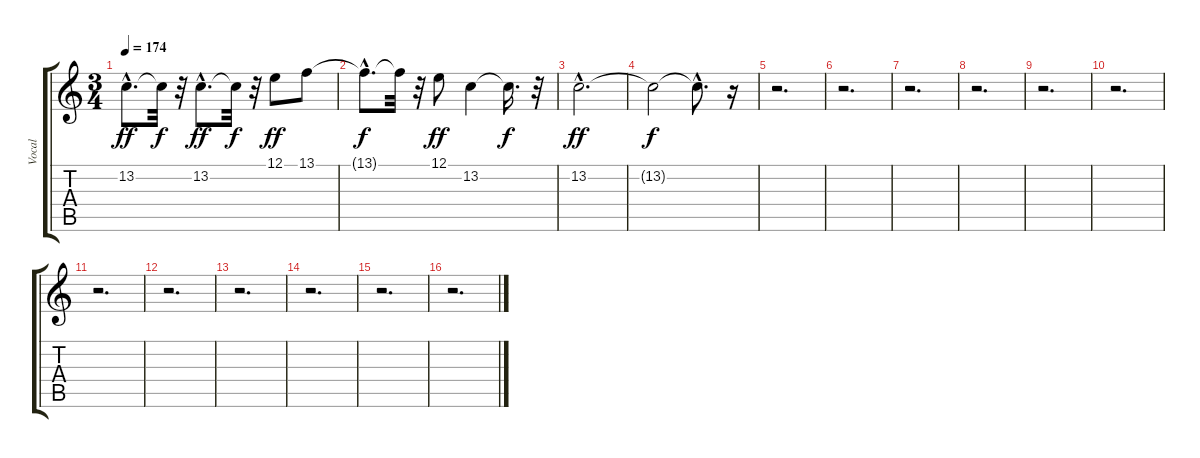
\track ("Vocal" "Vocal") {instrument sopranosax}
\staff {score tabs}
\tuning (E4 B3 G3 D3 A2 E2) {hide}
\ts (3 4)
\tempo 174
\clef g2
\ks c
13.2{hac}.8{d dy ff} 13.2{t}.32{dy f} r.32 13.2{hac}.8{d dy ff} 13.2{t}.32{dy f} r.32 12.1.8{dy ff} 13.1.8 |
13.1{hac t}.8{d dy f} 13.1{t}.32 r.32 12.1.8{dy ff} 13.2.4 13.2{t}.16{d dy f} r.32 |
13.2{hac}.2{d dy ff} |
13.2{t}.2{dy f} 13.2{hac t}.8{d} r.16 |
r.2{d} |
r.2{d} |
r.2{d} |
r.2{d} |
r.2{d} |
r.2{d} |
r.2{d} |
r.2{d} |
r.2{d} |
r.2{d} |
r.2{d} |
r.2{d}
